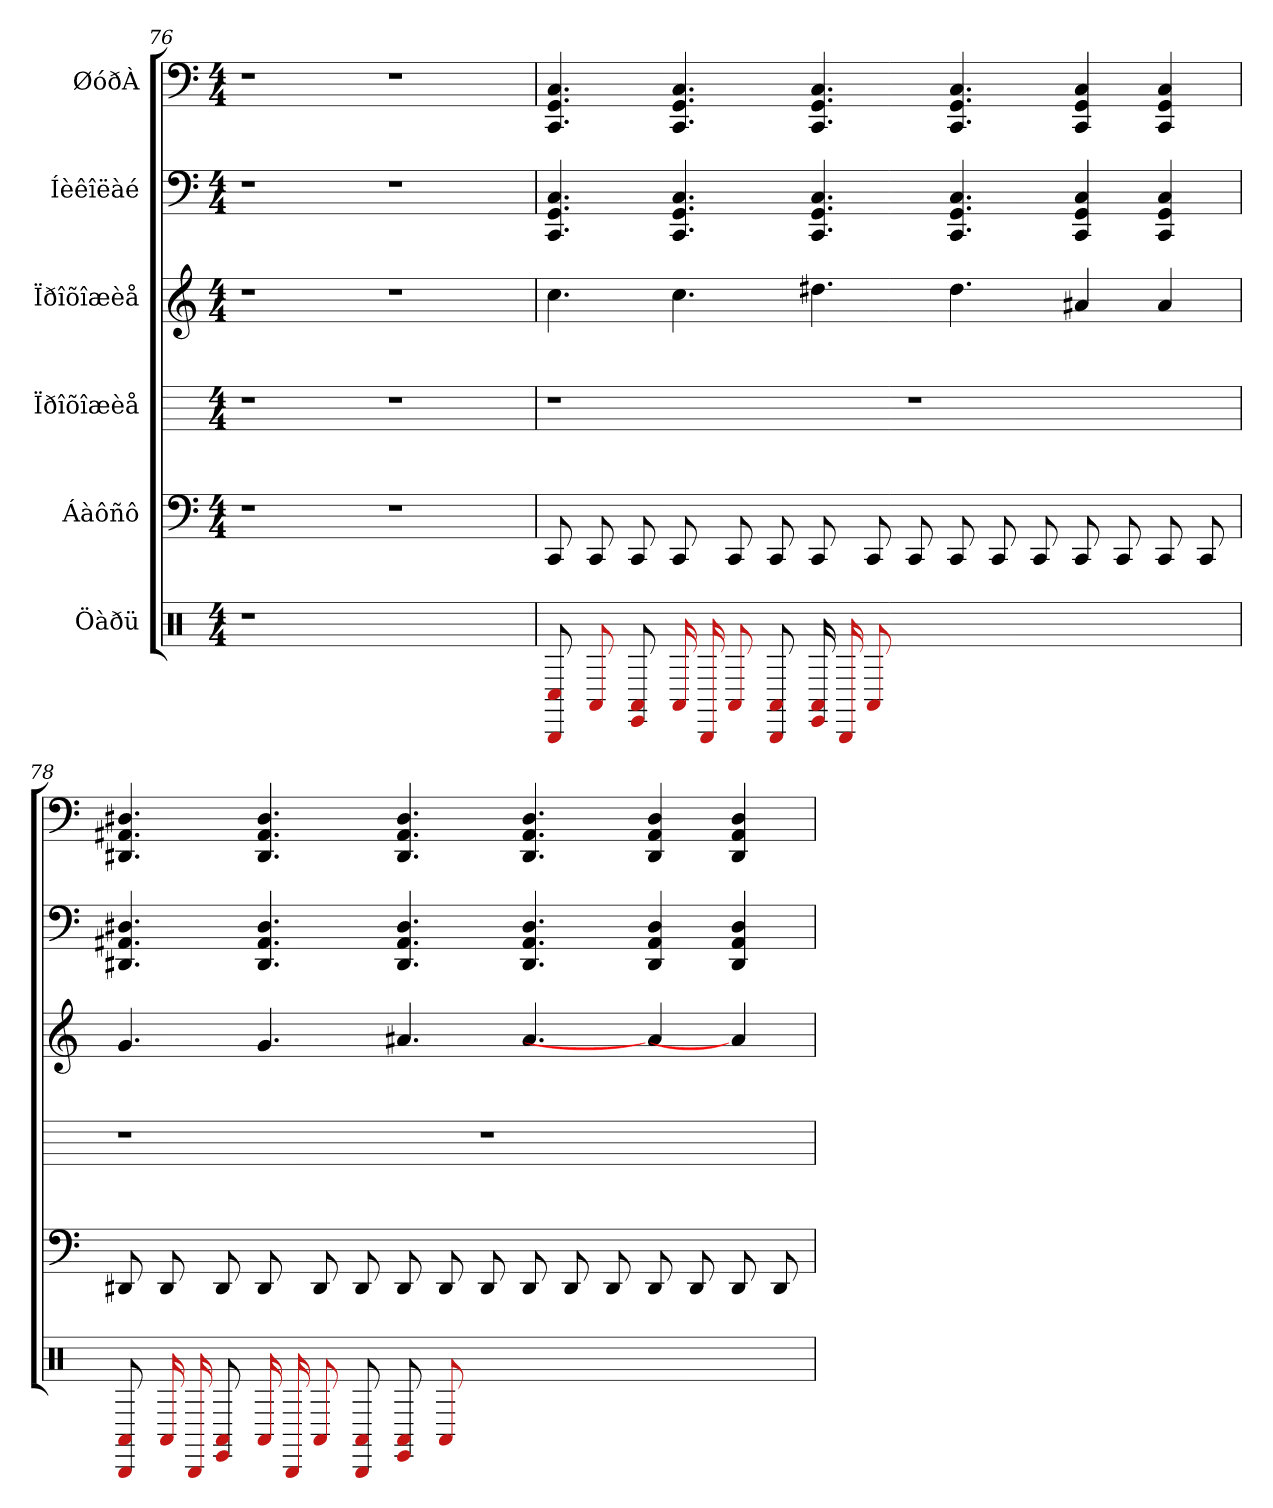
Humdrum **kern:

**kern	**kern	**kern	**kern	**kern	**kern
*part6	*part5	*part4	*part3	*part2	*part1
*staff6	*staff5	*staff4	*staff3	*staff2	*staff1
*I"Öàðü	*I"Áàôñô	*I"Ïðîõîæèå	*I"Ïðîõîæèå	*I"Íèêîëàé	*I"ØóðÀ
*clefX	*	*	*	*	*
*k[]	*k[]	*k[]	*k[]	*k[]	*k[]
*M4/4	*M4/4	*M4/4	*M4/4	*M4/4	*M4/4
=76	=76	=76	=76	=76	=76
1r	1r	1r	1r	1r	1r
1ryy	1r	1r	1r	1r	1r
=77	=77	=77	=77	=77	=77
8C# 8BBB	8CC	1r	4.cc	4.C 4.GG 4.CC	4.C 4.GG 4.CC
8AA#	8CC	.	.	.	.
8EE 8AA#	8CC	.	.	.	.
16AA#	8CC	.	4.cc	4.C 4.GG 4.CC	4.C 4.GG 4.CC
16BBB	.	.	.	.	.
8AA#	8CC	.	.	.	.
8BBB 8AA#	8CC	.	.	.	.
16EE 16AA#	8CC	.	4.dd#	4.C 4.GG 4.CC	4.C 4.GG 4.CC
16BBB	.	.	.	.	.
8AA#	8CC	.	.	.	.
1ryy	8CC	1r	.	.	.
.	8CC	.	4.dd#	4.C 4.GG 4.CC	4.C 4.GG 4.CC
.	8CC	.	.	.	.
.	8CC	.	.	.	.
.	8CC	.	4a#	4C 4GG 4CC	4C 4GG 4CC
.	8CC	.	.	.	.
.	8CC	.	4a#	4C 4GG 4CC	4C 4GG 4CC
.	8CC	.	.	.	.
=78	=78	=78	=78	=78	=78
8BBB 8AA#	8DD#	1r	4.g	4.D# 4.AA# 4.DD#	4.D# 4.AA# 4.DD#
16AA#	8DD#	.	.	.	.
16BBB	.	.	.	.	.
8EE 8AA#	8DD#	.	.	.	.
16AA#	8DD#	.	4.g	4.D# 4.AA# 4.DD#	4.D# 4.AA# 4.DD#
16BBB	.	.	.	.	.
8AA#	8DD#	.	.	.	.
8BBB 8AA#	8DD#	.	.	.	.
8EE 8AA#	8DD#	.	4.a#	4.D# 4.AA# 4.DD#	4.D# 4.AA# 4.DD#
8AA#	8DD#	.	.	.	.
1ryy	8DD#	1r	.	.	.
.	8DD#	.	4.a#	4.D# 4.AA# 4.DD#	4.D# 4.AA# 4.DD#
.	8DD#	.	.	.	.
.	8DD#	.	.	.	.
.	8DD#	.	4a#]	4D# 4AA# 4DD#	4D# 4AA# 4DD#
.	8DD#	.	.	.	.
.	8DD#	.	4a#]	4D# 4AA# 4DD#	4D# 4AA# 4DD#
.	8DD#	.	.	.	.
=	=	=	=	=	=
*-	*-	*-	*-	*-	*-
